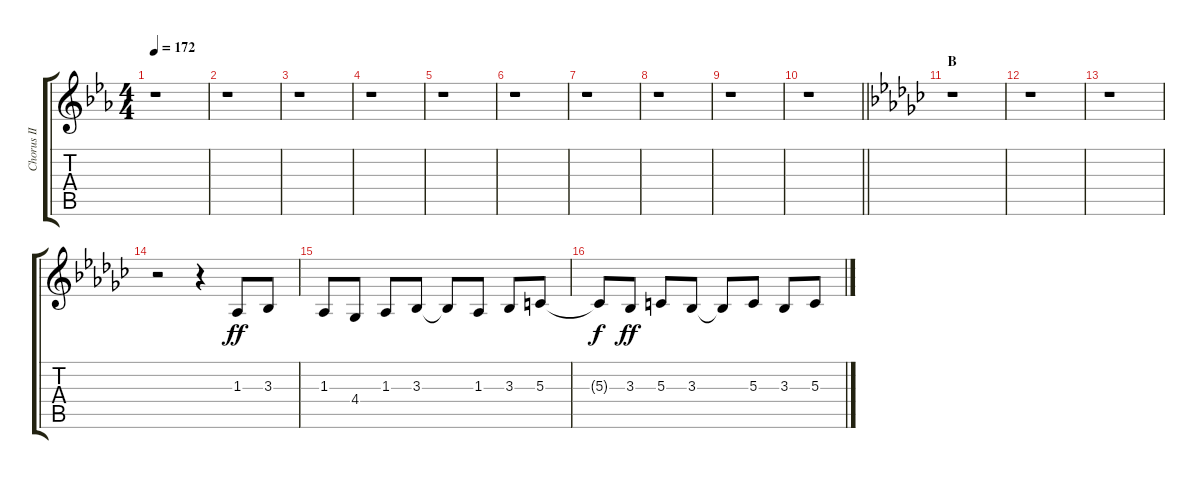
\track ("Chorus II" "Chorus II") {instrument voiceoohs}
\staff {score tabs}
\tuning (E4 B3 G3 D3 A2 E2) {hide}
\ts (4 4)
\tempo 172
\clef g2
\ks eb
r.1{dy ff} |
r.1 |
r.1 |
r.1 |
r.1 |
r.1 |
r.1 |
r.1 |
r.1 |
\barLineRight lightlight
r.1 |
\section ("" "B")
\ks gb
r.1 |
r.1 |
r.1 |
r.2 r.4 1.3.8 3.3.8 |
1.3.8 4.4.8 1.3.8 3.3.8 3.3{t}.8 1.3.8 3.3.8 5.3.8 |
5.3{t}.8{dy f} 3.3.8{dy ff} 5.3.8 3.3.8 3.3{t}.8 5.3.8 3.3.8 5.3.8
